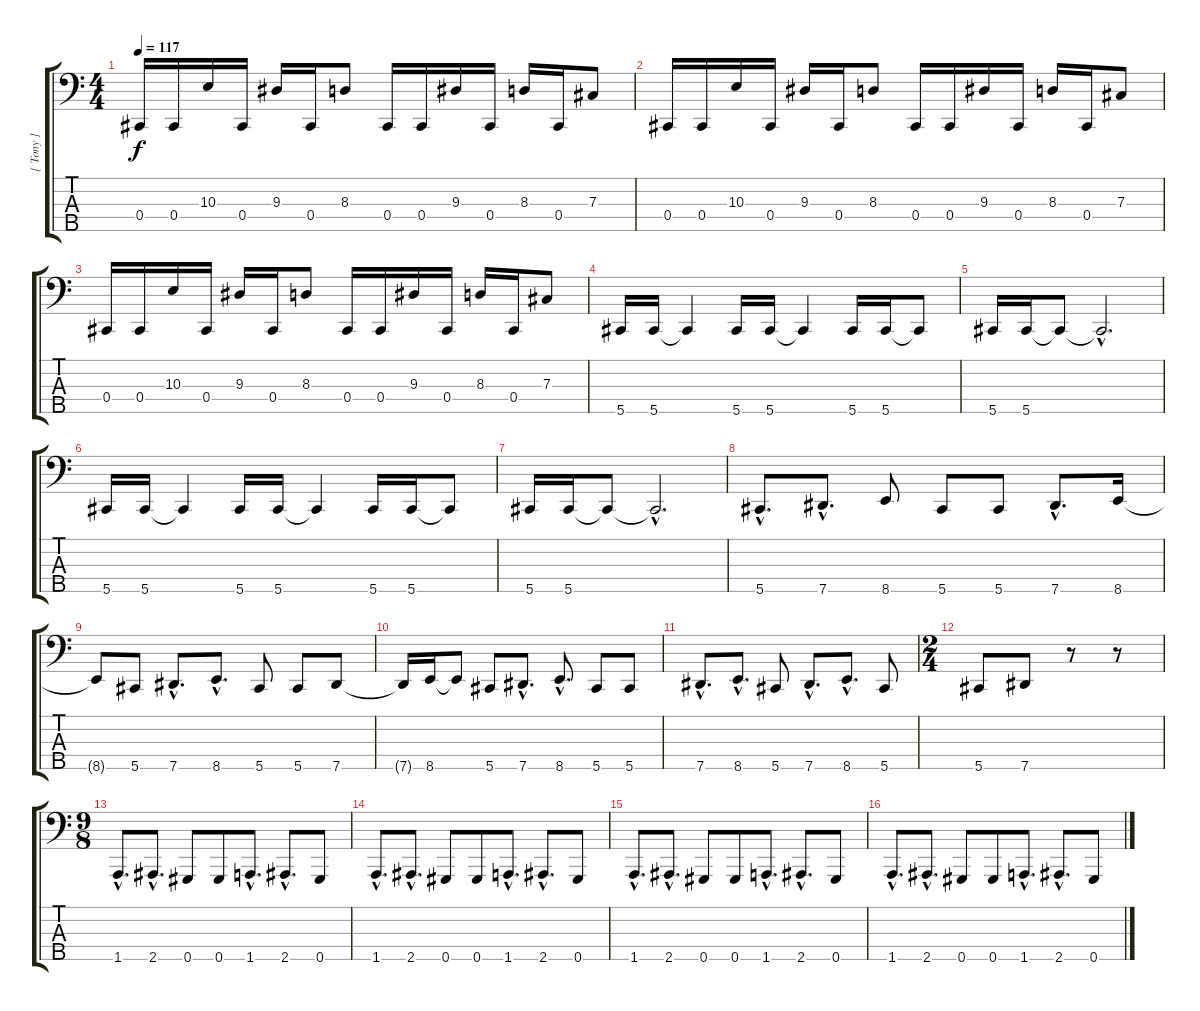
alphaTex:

\track ("[ Tony ]" "[ Tony ]") {instrument electricbasspick}
\staff {score tabs}
\tuning (E2 B1 Gb1 Db1 Ab0) {hide}
\ts (4 4)
\tempo 117
\clef f4
\ks c
0.4.16{dy f} 0.4.16 10.3.16 0.4.16 9.3.16 0.4.16 8.3.8 0.4.16 0.4.16 9.3.16 0.4.16 8.3.16 0.4.16 7.3.8 |
0.4.16 0.4.16 10.3.16 0.4.16 9.3.16 0.4.16 8.3.8 0.4.16 0.4.16 9.3.16 0.4.16 8.3.16 0.4.16 7.3.8 |
0.4.16 0.4.16 10.3.16 0.4.16 9.3.16 0.4.16 8.3.8 0.4.16 0.4.16 9.3.16 0.4.16 8.3.16 0.4.16 7.3.8 |
5.5.16 5.5.16 5.5{t}.4 5.5.16 5.5.16 5.5{t}.4 5.5.16 5.5.16 5.5{t}.8 |
5.5.16 5.5.16 5.5{t}.8 5.5{hac t}.2{d} |
5.5.16 5.5.16 5.5{t}.4 5.5.16 5.5.16 5.5{t}.4 5.5.16 5.5.16 5.5{t}.8 |
5.5.16 5.5.16 5.5{t}.8 5.5{hac t}.2{d} |
5.5{hac}.8{d} 7.5{hac}.8{d} 8.5.8 5.5.8 5.5.8 7.5{hac}.8{d} 8.5.16 |
8.5{t}.8 5.5.8 7.5{hac}.8{d} 8.5{hac}.8{d} 5.5.8 5.5.8 7.5.8 |
7.5{t}.16 8.5.16 8.5{t}.8 5.5.8 7.5{hac}.8{d} 8.5{hac}.8{d} 5.5.8 5.5.8 |
7.5{hac}.8{d} 8.5{hac}.8{d} 5.5.8 7.5{hac}.8{d} 8.5{hac}.8{d} 5.5.8 |
\ts (2 4)
5.5.8 7.5.8 r.8 r.8 |
\ts (9 8)
1.5{hac}.8{d} 2.5{hac}.8{d} 0.5.8 0.5.8 1.5{hac}.8{d} 2.5{hac}.8{d} 0.5.8 |
1.5{hac}.8{d} 2.5{hac}.8{d} 0.5.8 0.5.8 1.5{hac}.8{d} 2.5{hac}.8{d} 0.5.8 |
1.5{hac}.8{d} 2.5{hac}.8{d} 0.5.8 0.5.8 1.5{hac}.8{d} 2.5{hac}.8{d} 0.5.8 |
1.5{hac}.8{d} 2.5{hac}.8{d} 0.5.8 0.5.8 1.5{hac}.8{d} 2.5{hac}.8{d} 0.5.8
